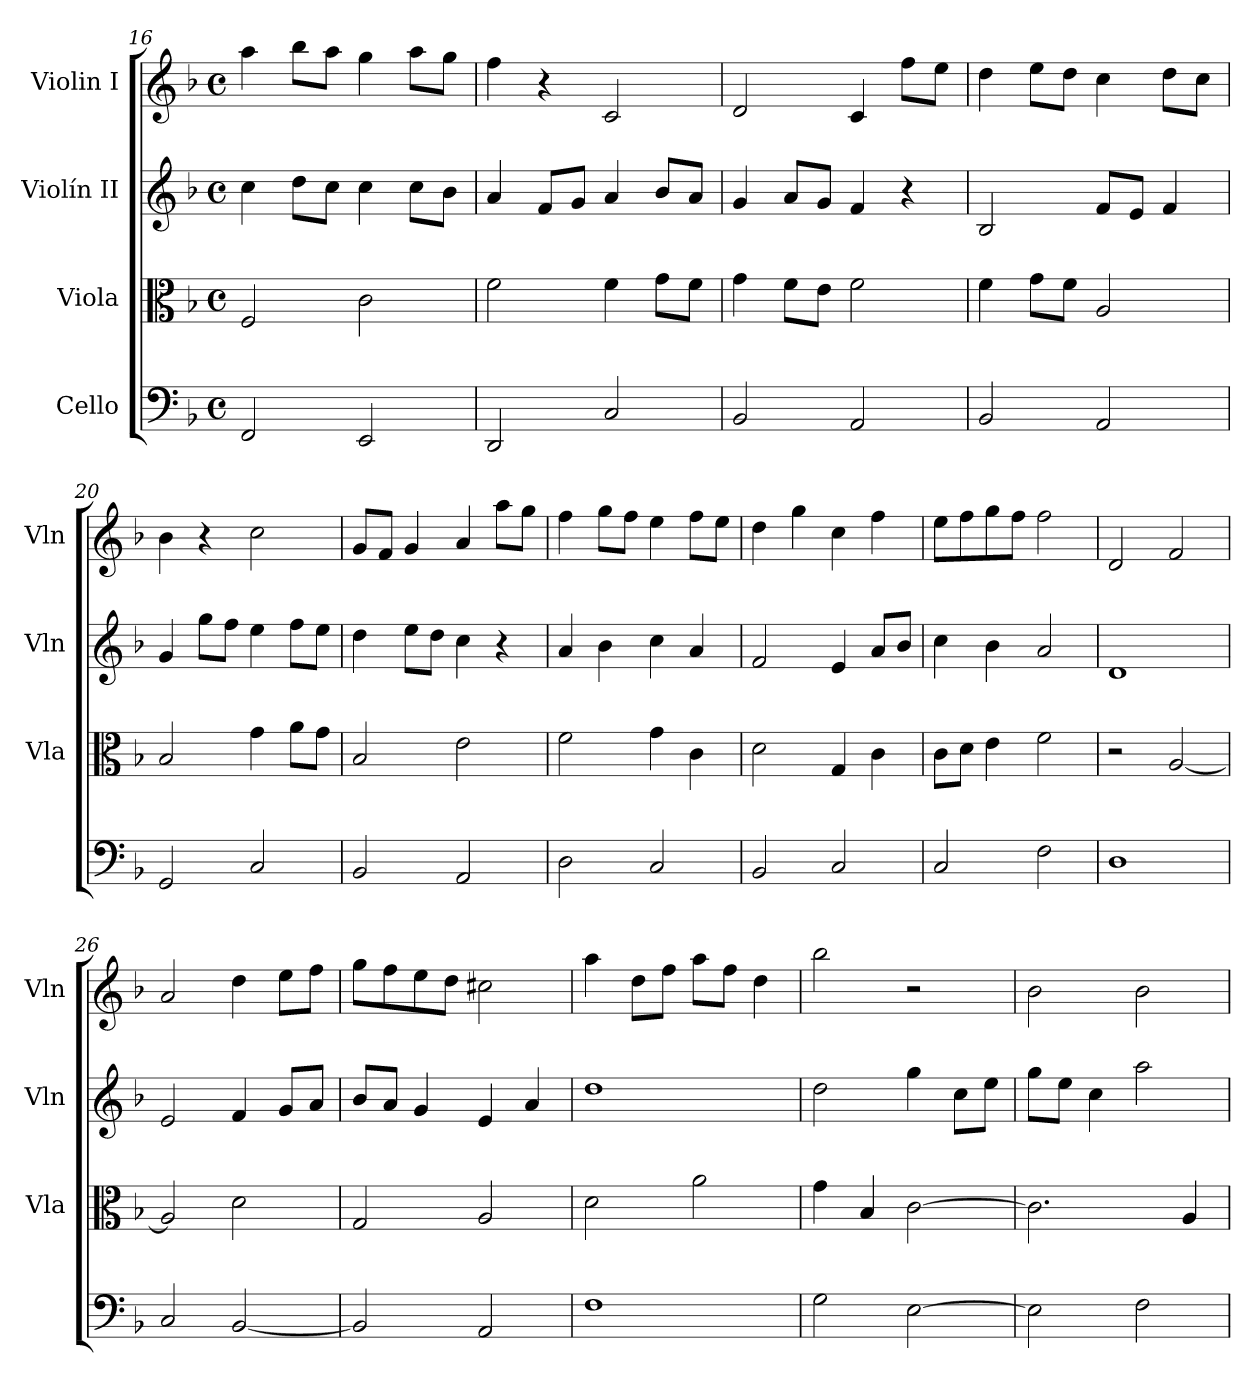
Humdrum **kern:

**kern	**kern	**kern	**kern
*part4	*part3	*part2	*part1
*staff4	*staff3	*staff2	*staff1
*I"Cello	*I"Viola	*I"Violín II	*I"Violin I
*	*I'Vla	*I'Vln	*I'Vln
*clefF4	*clefC3	*clefG2	*clefG2
*k[b-]	*k[b-]	*k[b-]	*k[b-]
*F:	*F:	*F:	*F:
*M4/4	*M4/4	*M4/4	*M4/4
*met(c)	*met(c)	*met(c)	*met(c)
=16	=16	=16	=16
2FF/	2F/	4cc\	4aa\
.	.	8dd\L	8bb-\L
.	.	8cc\J	8aa\J
2EE/	2c\	4cc\	4gg\
.	.	8cc\L	8aa\L
.	.	8b-\J	8gg\J
=17	=17	=17	=17
2DD/	2f\	4a/	4ff\
.	.	8f/L	4r
.	.	8g/J	.
2C/	4f\	4a/	2c/
.	8g\L	8b-/L	.
.	8f\J	8a/J	.
=18	=18	=18	=18
2BB-/	4g\	4g/	2d/
.	8f\L	8a/L	.
.	8e\J	8g/J	.
2AA/	2f\	4f/	4c/
.	.	4r	8ff\L
.	.	.	8ee\J
!!LO:LB:g=z
=19	=19	=19	=19
2BB-/	4f\	2B-/	4dd\
.	8g\L	.	8ee\L
.	8f\J	.	8dd\J
2AA/	2A/	8f/L	4cc\
.	.	8e/J	.
.	.	4f/	8dd\L
.	.	.	8cc\J
=20	=20	=20	=20
2GG/	2B-/	4g/	4b-\
.	.	8gg\L	4r
.	.	8ff\J	.
2C/	4g\	4ee\	2cc\
.	8a\L	8ff\L	.
.	8g\J	8ee\J	.
=21	=21	=21	=21
2BB-/	2B-/	4dd\	8g/L
.	.	.	8f/J
.	.	8ee\L	4g/
.	.	8dd\J	.
2AA/	2e\	4cc\	4a/
.	.	4r	8aa\L
.	.	.	8gg\J
=22	=22	=22	=22
2D\	2f\	4a/	4ff\
.	.	4b-\	8gg\L
.	.	.	8ff\J
2C/	4g\	4cc\	4ee\
.	4c\	4a/	8ff\L
.	.	.	8ee\J
=23	=23	=23	=23
2BB-/	2d\	2f/	4dd\
.	.	.	4gg\
2C/	4G/	4e/	4cc\
.	4c\	8a/L	4ff\
.	.	8b-/J	.
=24	=24	=24	=24
2C/	8c\L	4cc\	8ee\L
.	8d\J	.	8ff\
.	4e\	4b-\	8gg\
.	.	.	8ff\J
2F\	2f\	2a/	2ff\
!!LO:LB:g=z
=25	=25	=25	=25
1D	2r	1d	2d/
.	[2A/	.	2f/
=26	=26	=26	=26
2C/	2A/]	2e/	2a/
[2BB-/	2d\	4f/	4dd\
.	.	8g/L	8ee\L
.	.	8a/J	8ff\J
=27	=27	=27	=27
2BB-/]	2G/	8b-/L	8gg\L
.	.	8a/J	8ff\
.	.	4g/	8ee\
.	.	.	8dd\J
2AA/	2A/	4e/	2cc#X\
.	.	4a/	.
=28	=28	=28	=28
1F	2d\	1dd	4aa\
.	.	.	8dd\L
.	.	.	8ff\J
.	2a\	.	8aa\L
.	.	.	8ff\J
.	.	.	4dd\
=29	=29	=29	=29
2G\	4g\	2dd\	2bb-\
.	4B-/	.	.
[2E\	[2c\	4gg\	2r
.	.	8cc\L	.
.	.	8ee\J	.
=30	=30	=30	=30
2E\]	2.c\]	8gg\L	2b-\
.	.	8ee\J	.
.	.	4cc\	.
2F\	.	2aa\	2b-\
.	4A/	.	.
=	=	=	=
*-	*-	*-	*-
